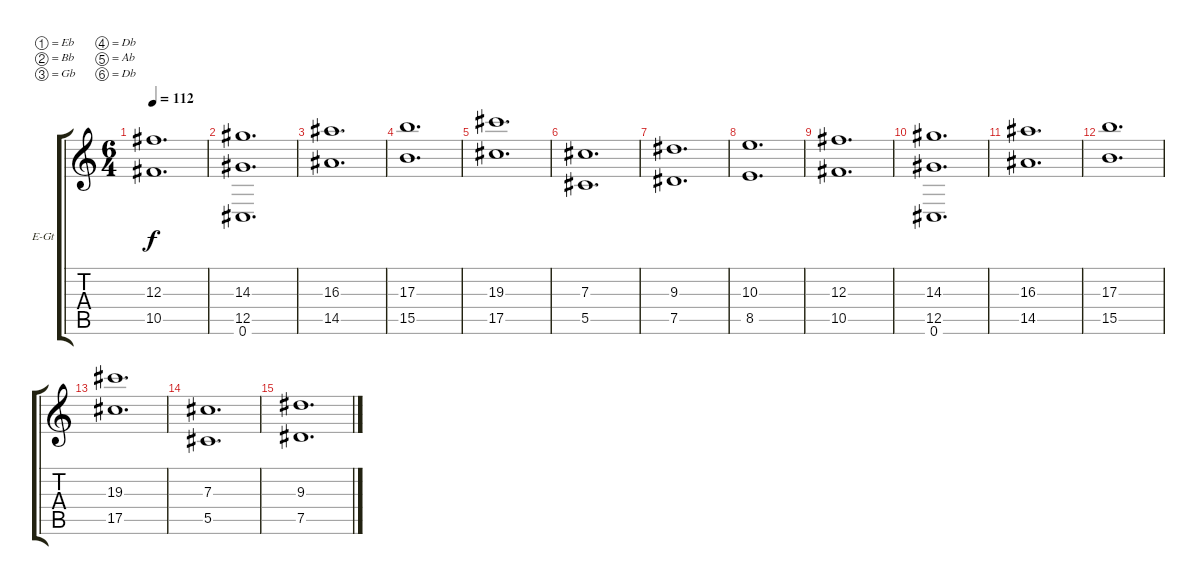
\defaultSystemsLayout 4
\bracketExtendMode groupsimilarinstruments
\firstSystemTrackNameOrientation horizontal
\otherSystemsTrackNameOrientation horizontal
\track ("Electric Guitar" "E-Gt") {instrument distortionguitar}
\staff {score tabs}
\tuning (Eb4 Bb3 Gb3 Db3 Ab2 Db2)
\ts (6 4)
\tempo 112
\clef g2
\ks c
(10.5 12.3).1{d dy f} |
(12.5 14.3 0.6).1{d} |
(14.5 16.3).1{d} |
(15.5 17.3).1{d} |
(17.5 19.3).1{d} |
(5.5 7.3).1{d} |
(7.5 9.3).1{d} |
(8.5 10.3).1{d} |
(10.5 12.3).1{d} |
(12.5 14.3 0.6).1{d} |
(14.5 16.3).1{d} |
(15.5 17.3).1{d} |
(17.5 19.3).1{d} |
(5.5 7.3).1{d} |
(7.5 9.3).1{d}
